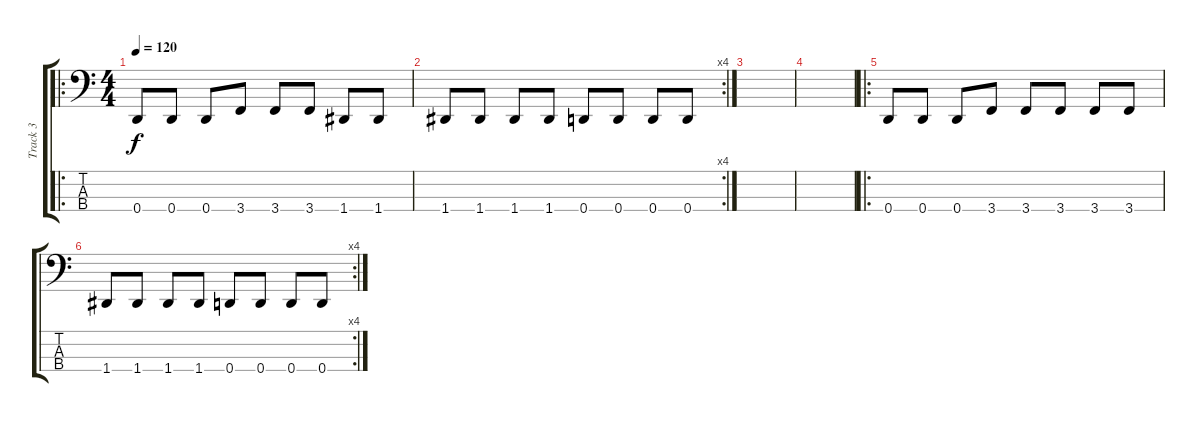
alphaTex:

\track ("Track 3" "Track 3") {instrument electricbassfinger}
\staff {score tabs}
\tuning (G2 D2 A1 D1) {hide}
\ro
\ts (4 4)
\tempo 120
\clef f4
\ks c
0.4.8{dy f} 0.4.8 0.4.8 3.4.8 3.4.8 3.4.8 1.4.8 1.4.8 |
\rc 4
1.4.8 1.4.8 1.4.8 1.4.8 0.4.8 0.4.8 0.4.8 0.4.8 |
|
|
\ro
0.4.8 0.4.8 0.4.8 3.4.8 3.4.8 3.4.8 3.4.8 3.4.8 |
\rc 4
1.4.8 1.4.8 1.4.8 1.4.8 0.4.8 0.4.8 0.4.8 0.4.8
